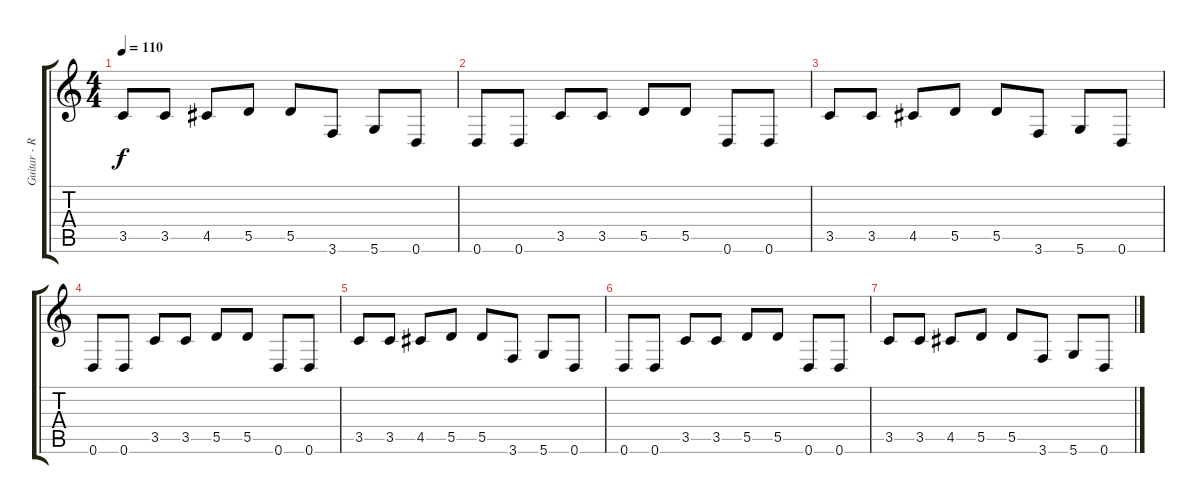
\track ("Guitar - Right" "Guitar - R") {instrument distortionguitar}
\staff {score tabs}
\tuning (E4 B3 G3 D3 A2 D2) {hide}
\ts (4 4)
\tempo 110
\clef g2
\ks c
3.5.8{dy f} 3.5.8 4.5.8 5.5.8 5.5.8 3.6.8 5.6.8 0.6.8 |
0.6.8 0.6.8 3.5.8 3.5.8 5.5.8 5.5.8 0.6.8 0.6.8 |
3.5.8 3.5.8 4.5.8 5.5.8 5.5.8 3.6.8 5.6.8 0.6.8 |
0.6.8 0.6.8 3.5.8 3.5.8 5.5.8 5.5.8 0.6.8 0.6.8 |
3.5.8 3.5.8 4.5.8 5.5.8 5.5.8 3.6.8 5.6.8 0.6.8 |
0.6.8 0.6.8 3.5.8 3.5.8 5.5.8 5.5.8 0.6.8 0.6.8 |
3.5.8 3.5.8 4.5.8 5.5.8 5.5.8 3.6.8 5.6.8 0.6.8
